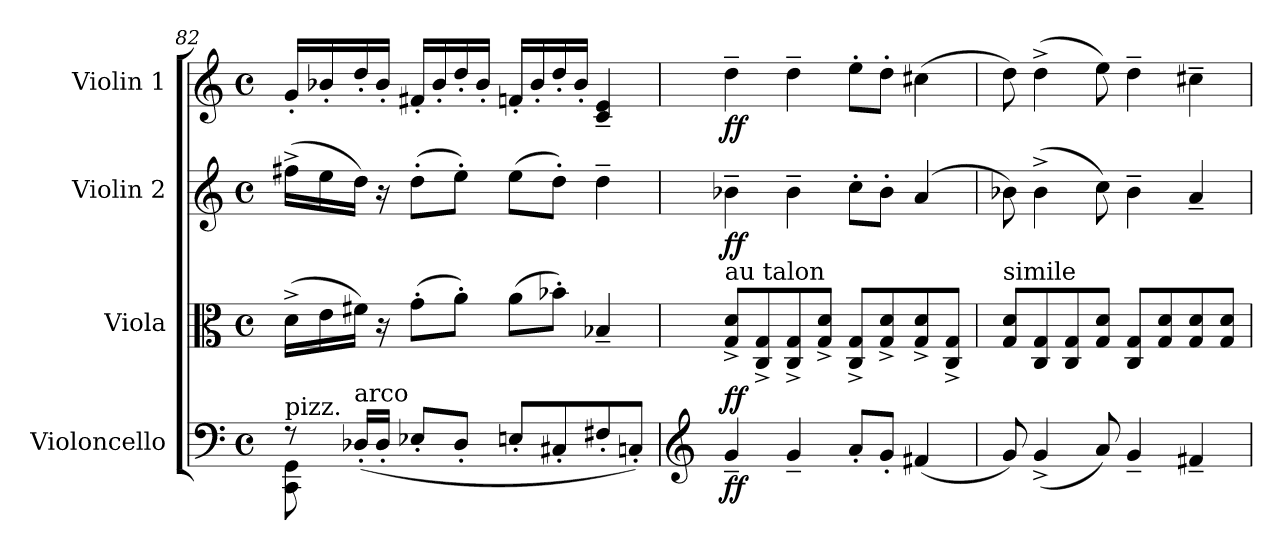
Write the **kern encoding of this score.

**kern	**dynam	**kern	**dynam	**kern	**dynam	**kern	**dynam
*part4	*part4	*part3	*part3	*part2	*part2	*part1	*part1
*staff4	*staff4	*staff3	*staff3	*staff2	*staff2	*staff1	*staff1
*I"Violoncello	*	*I"Viola	*	*I"Violin 2	*	*I"Violin 1	*
*I'Vc	*	*I'Vla	*	*I'Vln	*	*I'Vln	*
*clefF4	*	*clefC3	*	*clefG2	*	*clefG2	*
*k[]	*	*k[]	*	*k[]	*	*k[]	*
*M4/4	*	*M4/4	*	*M4/4	*	*M4/4	*
*met(c)	*	*met(c)	*	*met(c)	*	*met(c)	*
=82	=82	=82	=82	=82	=82	=82	=82
*^	*	*	*	*	*	*	*
!LO:TX:a:t=pizz.	!	!	!	!	!	!	!	!
8r	8CC\ 8GG\	.	(16d^\LL	.	(16ff#X^\LL	.	16g'/LL	.
.	.	.	16e\	.	16ee\	.	16b-X'/	.
!LO:TX:a:t=arco	!	!	!	!	!	!	!	!
(<16D-X'/LL	2..ryy	.	16f#X\JJ)	.	16dd\JJ)	.	16dd'/	.
16D-'/JJ	.	.	16r	.	16r	.	16b-'/JJ	.
8E-X'/L	.	.	(8g'\L	.	(8dd'\L	.	16f#X'/LL	.
.	.	.	.	.	.	.	16b-'/	.
8D-'/J	.	.	8a'\J)	.	8ee'\J)	.	16dd'/	.
.	.	.	.	.	.	.	16b-'/JJ	.
8En'/L	.	.	(8a\L	.	(8ee\L	.	16fn'/LL	.
.	.	.	.	.	.	.	16b-'/	.
8C#X'/	.	.	8b-X'\J)	.	8dd'\J)	.	16dd'/	.
.	.	.	.	.	.	.	16b-'/JJ	.
8F#X'/	.	.	4B-X~/	.	4dd~\	.	4c/~ 4e/~	.
8Cn'/J)	.	.	.	.	.	.	.	.
*v	*v	*	*	*	*	*	*	*
=83	=83	=83	=83	=83	=83	=83	=83
*clefG2	*	*	*	*	*	*	*
!	!	!LO:TX:a:t=au talon	!	!	!	!	!
!	!LO:DY:b	!	!LO:DY:b	!	!LO:DY:b	!	!LO:DY:b
4g~/	ff	8G/^> 8d/^>L	ff	4b-X~\	ff	4dd~\	ff
.	.	8C/^> 8G/^>	.	.	.	.	.
4g~/	.	8C/^> 8G/^>	.	4b-~\	.	4dd~\	.
.	.	8G/^> 8d/^>J	.	.	.	.	.
8a'/L	.	8C/^> 8G/^>L	.	8cc'\L	.	8ee'\L	.
8g'/J	.	8G/^> 8d/^>	.	8b-'\J	.	8dd'\J	.
(4f#X/	.	8G/^> 8d/^>	.	(4a/	.	(4cc#X\	.
.	.	8C/^> 8G/^>J	.	.	.	.	.
!!LO:LB:g=z
=84	=84	=84	=84	=84	=84	=84	=84
!	!	!LO:TX:a:t=simile	!	!	!	!	!
8g/)	.	8G/ 8d/L	.	8b-X\)	.	8dd\)	.
(4g^/	.	8C/ 8G/	.	(4b-^\	.	(4dd^\	.
.	.	8C/ 8G/	.	.	.	.	.
8a/)	.	8G/ 8d/J	.	8cc\)	.	8ee\)	.
4g~/	.	8C/ 8G/L	.	4b-~\	.	4dd~\	.
.	.	8G/ 8d/	.	.	.	.	.
4f#X~/	.	8G/ 8d/	.	4a~/	.	4cc#X~\	.
.	.	8G/ 8d/J	.	.	.	.	.
=	=	=	=	=	=	=	=
*-	*-	*-	*-	*-	*-	*-	*-
